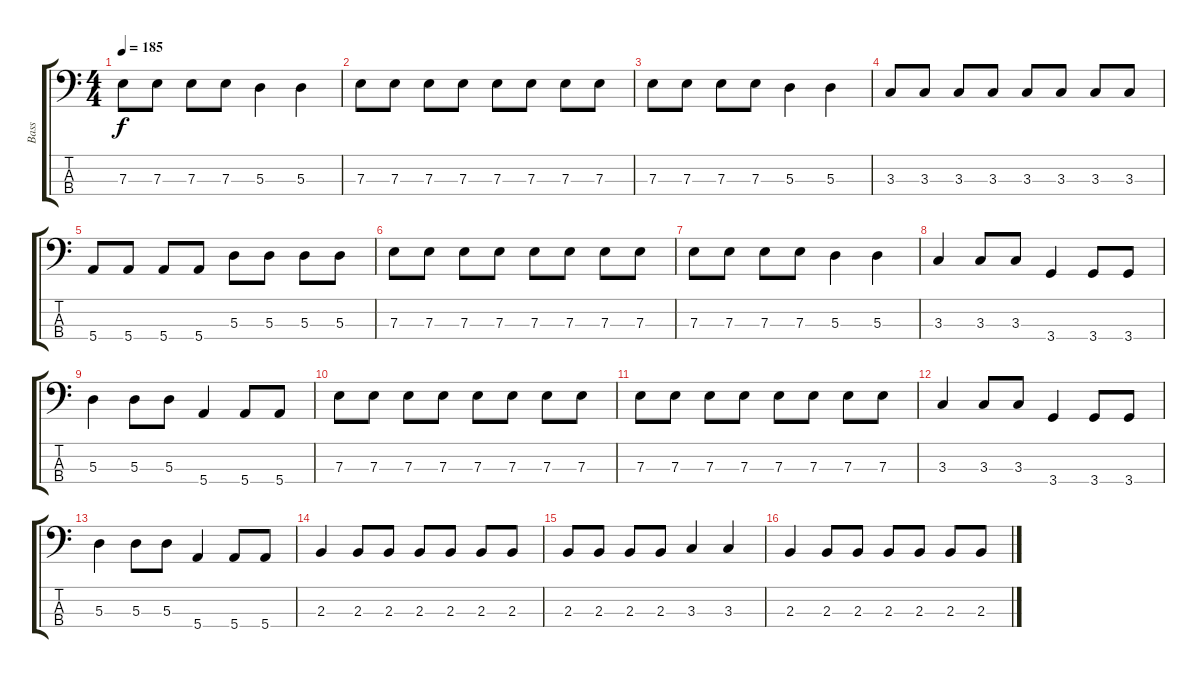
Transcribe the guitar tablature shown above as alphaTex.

\track ("Bass" "Bass") {instrument electricbassfinger}
\staff {score tabs}
\tuning (G2 D2 A1 E1) {hide}
\ts (4 4)
\tempo 185
\clef f4
\ks c
7.3.8{dy f} 7.3.8 7.3.8 7.3.8 5.3.4 5.3.4 |
7.3.8 7.3.8 7.3.8 7.3.8 7.3.8 7.3.8 7.3.8 7.3.8 |
7.3.8 7.3.8 7.3.8 7.3.8 5.3.4 5.3.4 |
3.3.8 3.3.8 3.3.8 3.3.8 3.3.8 3.3.8 3.3.8 3.3.8 |
5.4.8 5.4.8 5.4.8 5.4.8 5.3.8 5.3.8 5.3.8 5.3.8 |
7.3.8 7.3.8 7.3.8 7.3.8 7.3.8 7.3.8 7.3.8 7.3.8 |
7.3.8 7.3.8 7.3.8 7.3.8 5.3.4 5.3.4 |
3.3.4 3.3.8 3.3.8 3.4.4 3.4.8 3.4.8 |
5.3.4 5.3.8 5.3.8 5.4.4 5.4.8 5.4.8 |
7.3.8 7.3.8 7.3.8 7.3.8 7.3.8 7.3.8 7.3.8 7.3.8 |
7.3.8 7.3.8 7.3.8 7.3.8 7.3.8 7.3.8 7.3.8 7.3.8 |
3.3.4 3.3.8 3.3.8 3.4.4 3.4.8 3.4.8 |
5.3.4 5.3.8 5.3.8 5.4.4 5.4.8 5.4.8 |
2.3.4 2.3.8 2.3.8 2.3.8 2.3.8 2.3.8 2.3.8 |
2.3.8 2.3.8 2.3.8 2.3.8 3.3.4 3.3.4 |
2.3.4 2.3.8 2.3.8 2.3.8 2.3.8 2.3.8 2.3.8
